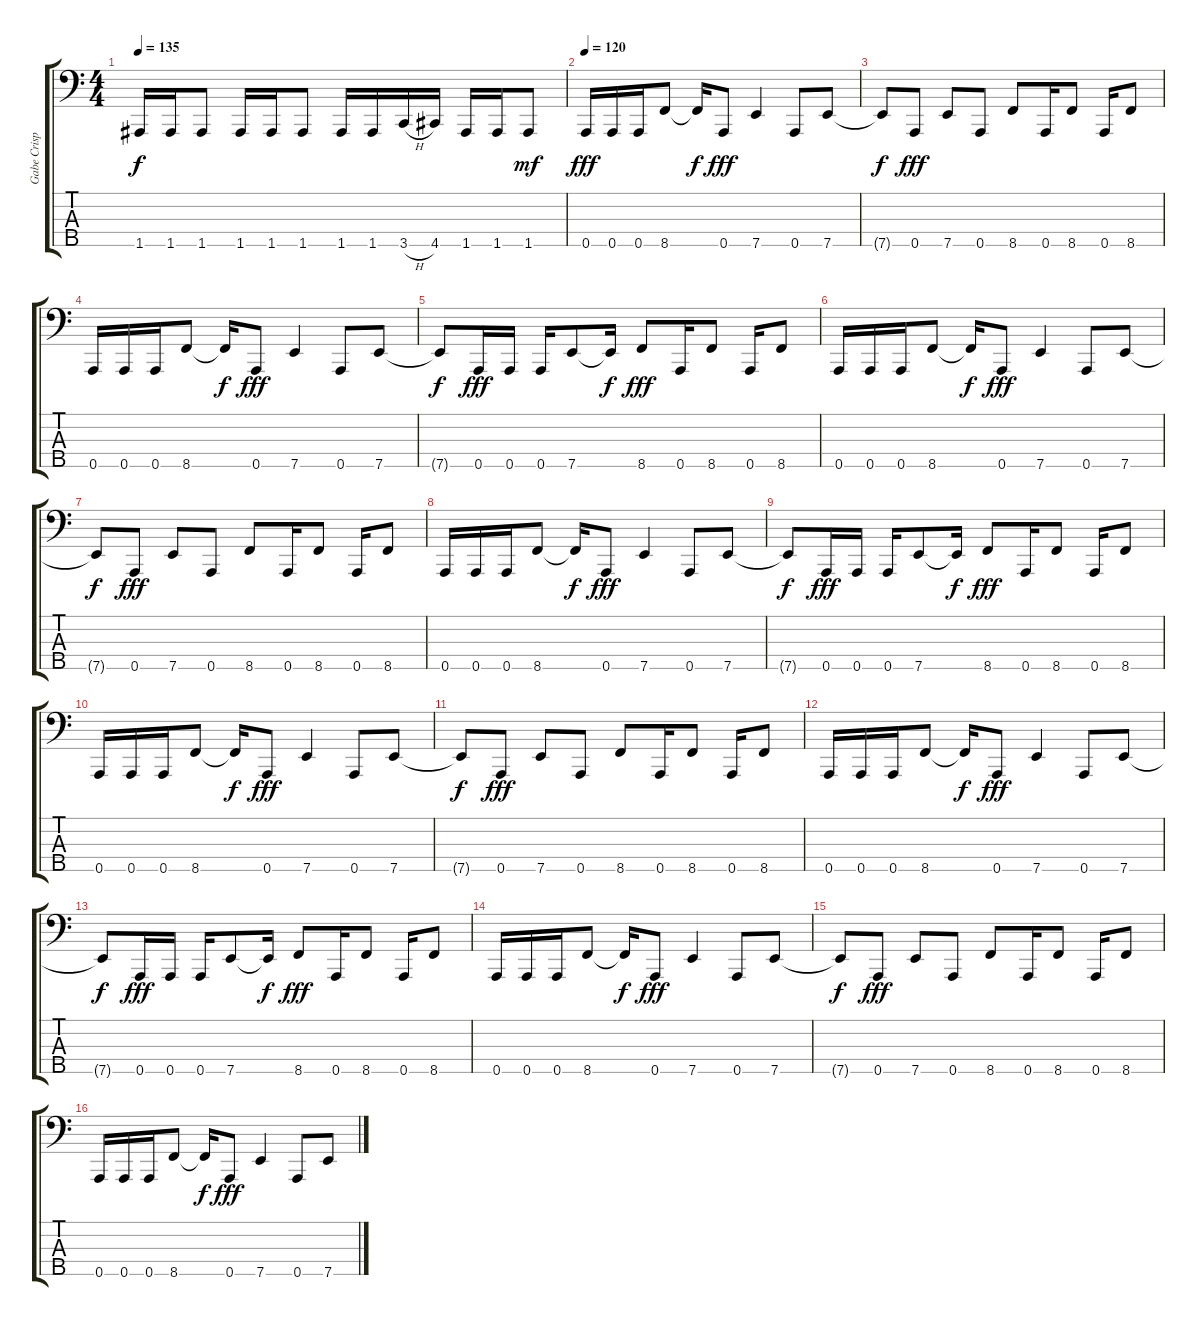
\track ("Gabe Crisp" "Gabe Crisp") {instrument electricbasspick}
\staff {score tabs}
\tuning (G2 D2 A1 E1 A0) {hide}
\ts (4 4)
\tempo 135
\clef f4
\ks c
1.5.16{dy f} 1.5.16 1.5.8 1.5.16 1.5.16 1.5.8 1.5.16 1.5.16 3.5{h}.16 4.5.16 1.5.16 1.5.16 1.5.8{dy mf} |
\tempo 120
0.5.16{dy fff} 0.5.16 0.5.16 8.5.8 8.5{t}.16{dy f} 0.5.8{dy fff} 7.5.4 0.5.8 7.5.8 |
7.5{t}.8{dy f} 0.5.8{dy fff} 7.5.8 0.5.8 8.5.8 0.5.16 8.5.8 0.5.16 8.5.8 |
0.5.16 0.5.16 0.5.16 8.5.8 8.5{t}.16{dy f} 0.5.8{dy fff} 7.5.4 0.5.8 7.5.8 |
7.5{t}.8{dy f} 0.5.16{dy fff} 0.5.16 0.5.16 7.5.8 7.5{t}.16{dy f} 8.5.8{dy fff} 0.5.16 8.5.8 0.5.16 8.5.8 |
0.5.16 0.5.16 0.5.16 8.5.8 8.5{t}.16{dy f} 0.5.8{dy fff} 7.5.4 0.5.8 7.5.8 |
7.5{t}.8{dy f} 0.5.8{dy fff} 7.5.8 0.5.8 8.5.8 0.5.16 8.5.8 0.5.16 8.5.8 |
0.5.16 0.5.16 0.5.16 8.5.8 8.5{t}.16{dy f} 0.5.8{dy fff} 7.5.4 0.5.8 7.5.8 |
7.5{t}.8{dy f} 0.5.16{dy fff} 0.5.16 0.5.16 7.5.8 7.5{t}.16{dy f} 8.5.8{dy fff} 0.5.16 8.5.8 0.5.16 8.5.8 |
0.5.16 0.5.16 0.5.16 8.5.8 8.5{t}.16{dy f} 0.5.8{dy fff} 7.5.4 0.5.8 7.5.8 |
7.5{t}.8{dy f} 0.5.8{dy fff} 7.5.8 0.5.8 8.5.8 0.5.16 8.5.8 0.5.16 8.5.8 |
0.5.16 0.5.16 0.5.16 8.5.8 8.5{t}.16{dy f} 0.5.8{dy fff} 7.5.4 0.5.8 7.5.8 |
7.5{t}.8{dy f} 0.5.16{dy fff} 0.5.16 0.5.16 7.5.8 7.5{t}.16{dy f} 8.5.8{dy fff} 0.5.16 8.5.8 0.5.16 8.5.8 |
0.5.16 0.5.16 0.5.16 8.5.8 8.5{t}.16{dy f} 0.5.8{dy fff} 7.5.4 0.5.8 7.5.8 |
7.5{t}.8{dy f} 0.5.8{dy fff} 7.5.8 0.5.8 8.5.8 0.5.16 8.5.8 0.5.16 8.5.8 |
0.5.16 0.5.16 0.5.16 8.5.8 8.5{t}.16{dy f} 0.5.8{dy fff} 7.5.4 0.5.8 7.5.8
